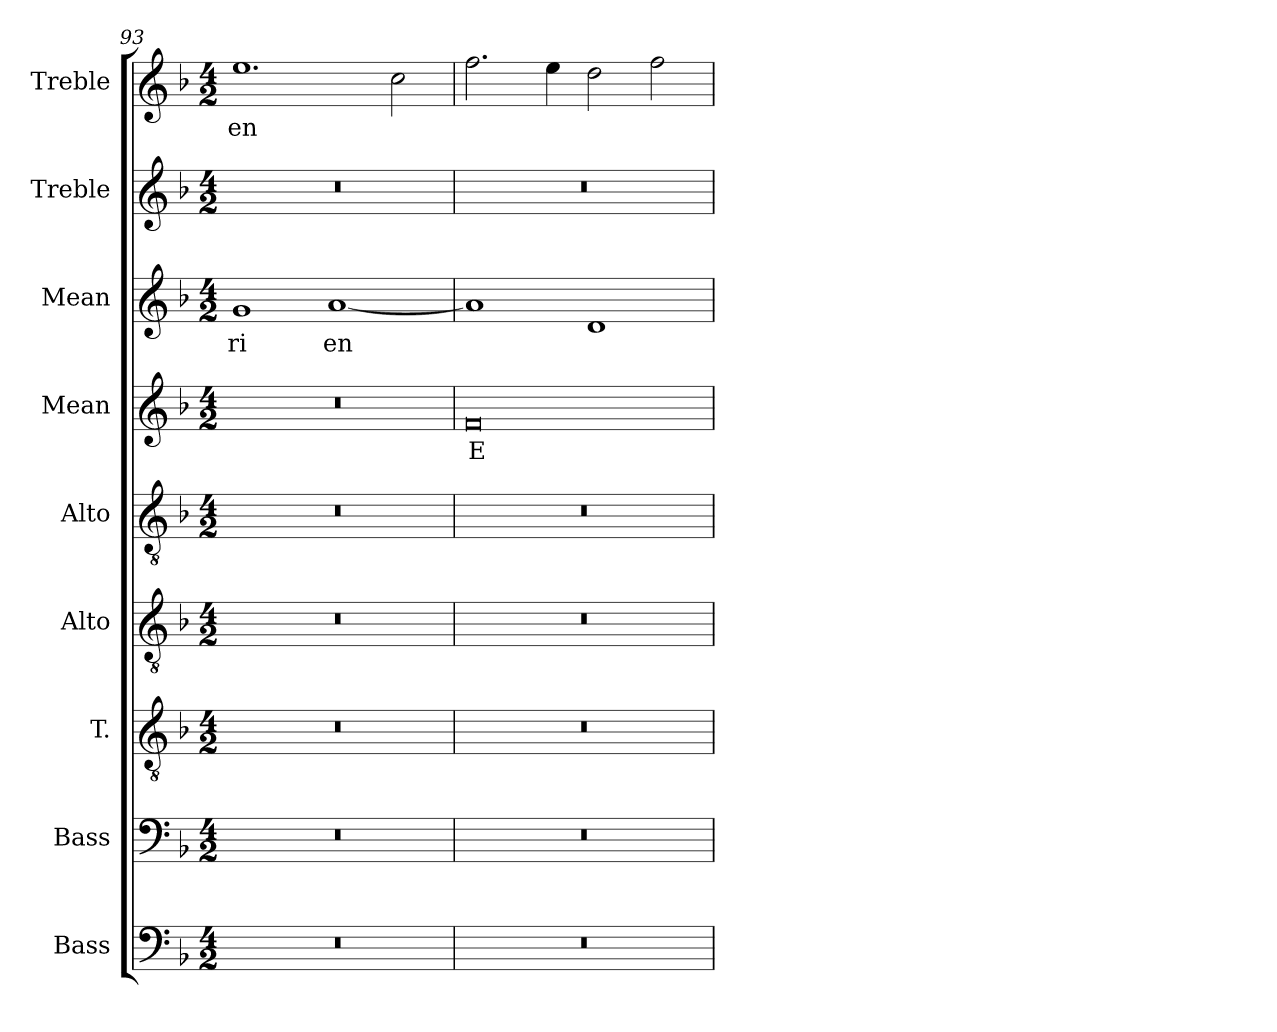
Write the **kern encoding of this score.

**kern	**kern	**kern	**kern	**kern	**kern	**text	**kern	**text	**kern	**kern	**text
*part9	*part8	*part7	*part6	*part5	*part4	*part4	*part3	*part3	*part2	*part1	*part1
*staff9	*staff8	*staff7	*staff6	*staff5	*staff4	*staff4	*staff3	*staff3	*staff2	*staff1	*staff1
*I"Bass	*I"Bass	*I"T.	*I"Alto	*I"Alto	*I"Mean	*	*I"Mean	*	*I"Treble	*I"Treble	*
*I'B.	*I'B.	*I'T.	*I'A2.	*I'A1.	*I'M.	*	*I'M.	*	*I'Tr.	*I'Tr.	*
*clefF4	*clefF4	*clefGv2	*clefGv2	*clefGv2	*clefG2	*	*clefG2	*	*clefG2	*clefG2	*
*	*	*ITrd7c12	*ITrd7c12	*ITrd7c12	*	*	*	*	*	*	*
*k[b-]	*k[b-]	*k[b-]	*k[b-]	*k[b-]	*k[b-]	*	*k[b-]	*	*k[b-]	*k[b-]	*
*F:	*F:	*F:	*F:	*F:	*F:	*	*F:	*	*F:	*F:	*
*M4/2	*M4/2	*M4/2	*M4/2	*M4/2	*M4/2	*	*M4/2	*	*M4/2	*M4/2	*
=93	=93	=93	=93	=93	=93	=93	=93	=93	=93	=93	=93
!LO:N:vis=1	!LO:N:vis=1	!LO:N:vis=1	!LO:N:vis=1	!LO:N:vis=1	!LO:N:vis=1	!	!	!	!	!	!
!	!	!	!	!	!	!	!	!LO:LY:b:color=#000000	!LO:N:vis=1	!	!
!	!	!	!	!	!	!	!	!	!	!	!LO:LY:b:color=#000000
0r	0r	0r	0r	0r	0r	.	1gi	ri	0r	1.eei	en
!	!	!	!	!	!	!	!	!LO:LY:b:color=#000000	!	!	!
.	.	.	.	.	.	.	[<1ai	en	.	.	.
.	.	.	.	.	.	.	.	.	.	2cci\	.
=94	=94	=94	=94	=94	=94	=94	=94	=94	=94	=94	=94
!LO:N:vis=1	!LO:N:vis=1	!LO:N:vis=1	!LO:N:vis=1	!LO:N:vis=1	!	!	!	!	!	!	!
!	!	!	!	!	!	!LO:LY:b:color=#000000	!	!	!LO:N:vis=1	!	!
0r	0r	0r	0r	0r	0fi	E	1ai]	.	0r	2.ffi\	.
.	.	.	.	.	.	.	.	.	.	4eei\	.
.	.	.	.	.	.	.	1di	.	.	2ddi\	.
.	.	.	.	.	.	.	.	.	.	2ffi\	.
=	=	=	=	=	=	=	=	=	=	=	=
*-	*-	*-	*-	*-	*-	*-	*-	*-	*-	*-	*-
